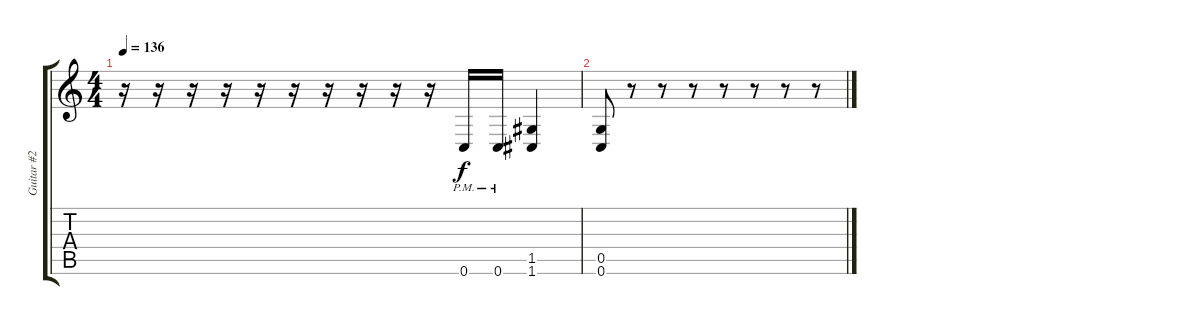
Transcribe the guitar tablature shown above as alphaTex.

\track ("Guitar #2 [Earl Pitts]" "Guitar #2 ") {instrument distortionguitar}
\staff {score tabs}
\tuning (D4 A3 F3 C3 G2 C2) {hide}
\ts (4 4)
\tempo 136
\clef g2
\ks c
r.16{dy f} r.16 r.16 r.16 r.16 r.16 r.16 r.16 r.16 r.16 0.6{pm}.16 0.6{pm}.16 (1.5 1.6).4 |
(0.5 0.6).8 r.8 r.8 r.8 r.8 r.8 r.8 r.8
